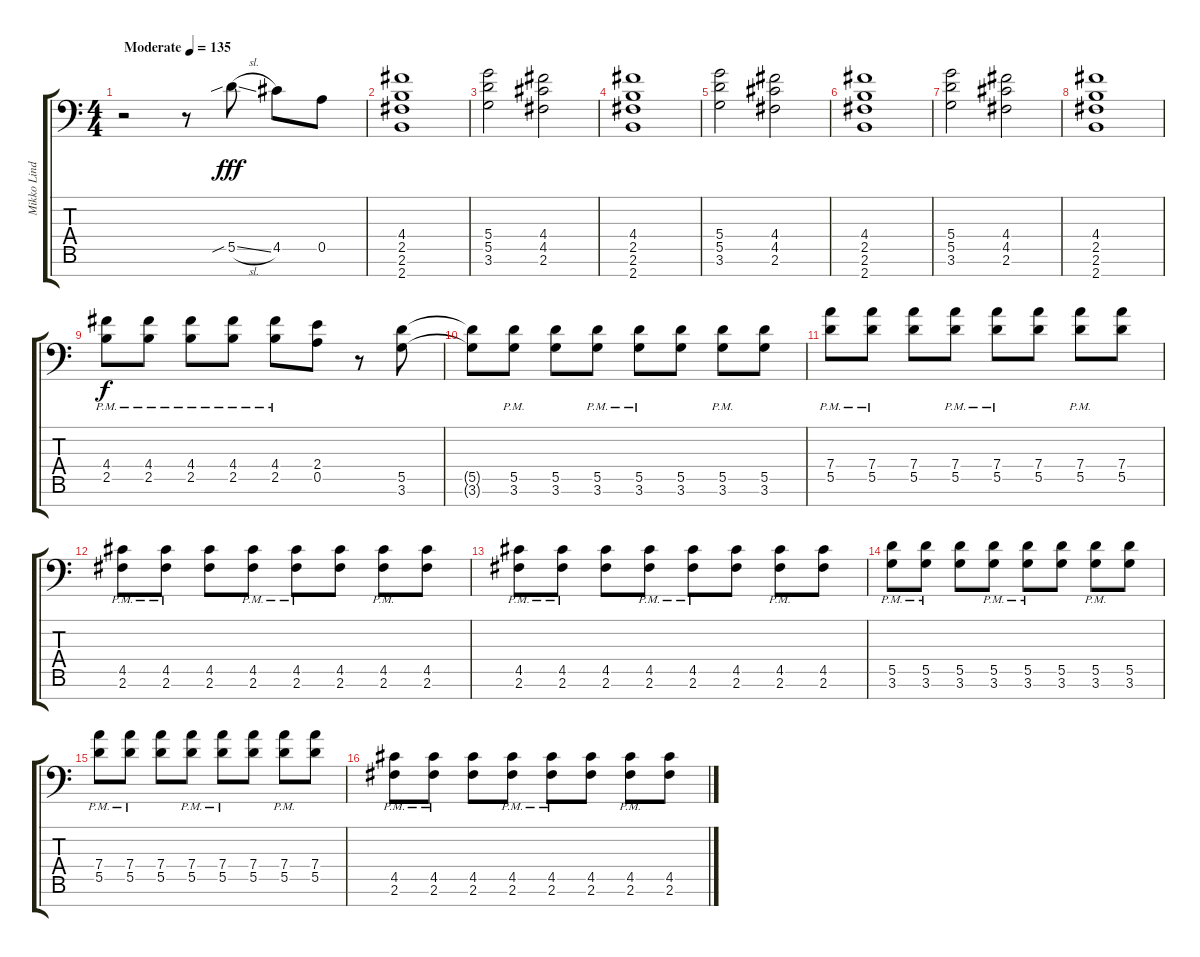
\track ("Mikko Lindström" "Mikko Lind") {instrument acousticguitarsteel}
\staff {score tabs}
\tuning (E4 B3 G3 D3 A2 E2 A1) {hide}
\ts (4 4)
\tempo (135 "Moderate")
\clef f4
\ks c
r.2{dy fff instrument distortionguitar} r.8 5.5{sib sl}.8 4.5.8 0.5.8 |
(4.4 2.5 2.6 2.7).1 |
(5.4 5.5 3.6).2 (4.4 4.5 2.6).2 |
(4.4 2.5 2.6 2.7).1 |
(5.4 5.5 3.6).2 (4.4 4.5 2.6).2 |
(4.4 2.5 2.6 2.7).1 |
(5.4 5.5 3.6).2 (4.4 4.5 2.6).2 |
(4.4 2.5 2.6 2.7).1 |
(4.4{pm} 2.5{pm}).8{dy f} (4.4{pm} 2.5{pm}).8 (4.4{pm} 2.5{pm}).8 (4.4{pm} 2.5{pm}).8 (4.4{pm} 2.5{pm}).8 (2.4 0.5).8 r.8 (5.5 3.6).8 |
(5.5{t} 3.6{t}).8 (5.5{pm} 3.6{pm}).8 (5.5 3.6).8 (5.5{pm} 3.6{pm}).8 (5.5{pm} 3.6{pm}).8 (5.5 3.6).8 (5.5{pm} 3.6{pm}).8 (5.5 3.6).8 |
(7.4{pm} 5.5{pm}).8 (7.4{pm} 5.5{pm}).8 (7.4 5.5).8 (7.4{pm} 5.5{pm}).8 (7.4{pm} 5.5{pm}).8 (7.4 5.5).8 (7.4{pm} 5.5{pm}).8 (7.4 5.5).8 |
(4.5{pm} 2.6{pm}).8 (4.5{pm} 2.6{pm}).8 (4.5 2.6).8 (4.5{pm} 2.6{pm}).8 (4.5{pm} 2.6{pm}).8 (4.5 2.6).8 (4.5{pm} 2.6{pm}).8 (4.5 2.6).8 |
(4.5{pm} 2.6{pm}).8 (4.5{pm} 2.6{pm}).8 (4.5 2.6).8 (4.5{pm} 2.6{pm}).8 (4.5{pm} 2.6{pm}).8 (4.5 2.6).8 (4.5{pm} 2.6{pm}).8 (4.5 2.6).8 |
(5.5{pm} 3.6{pm}).8 (5.5{pm} 3.6{pm}).8 (5.5 3.6).8 (5.5{pm} 3.6{pm}).8 (5.5{pm} 3.6{pm}).8 (5.5 3.6).8 (5.5{pm} 3.6{pm}).8 (5.5 3.6).8 |
(7.4{pm} 5.5{pm}).8 (7.4{pm} 5.5{pm}).8 (7.4 5.5).8 (7.4{pm} 5.5{pm}).8 (7.4{pm} 5.5{pm}).8 (7.4 5.5).8 (7.4{pm} 5.5{pm}).8 (7.4 5.5).8 |
(4.5{pm} 2.6{pm}).8 (4.5{pm} 2.6{pm}).8 (4.5 2.6).8 (4.5{pm} 2.6{pm}).8 (4.5{pm} 2.6{pm}).8 (4.5 2.6).8 (4.5{pm} 2.6{pm}).8 (4.5 2.6).8
